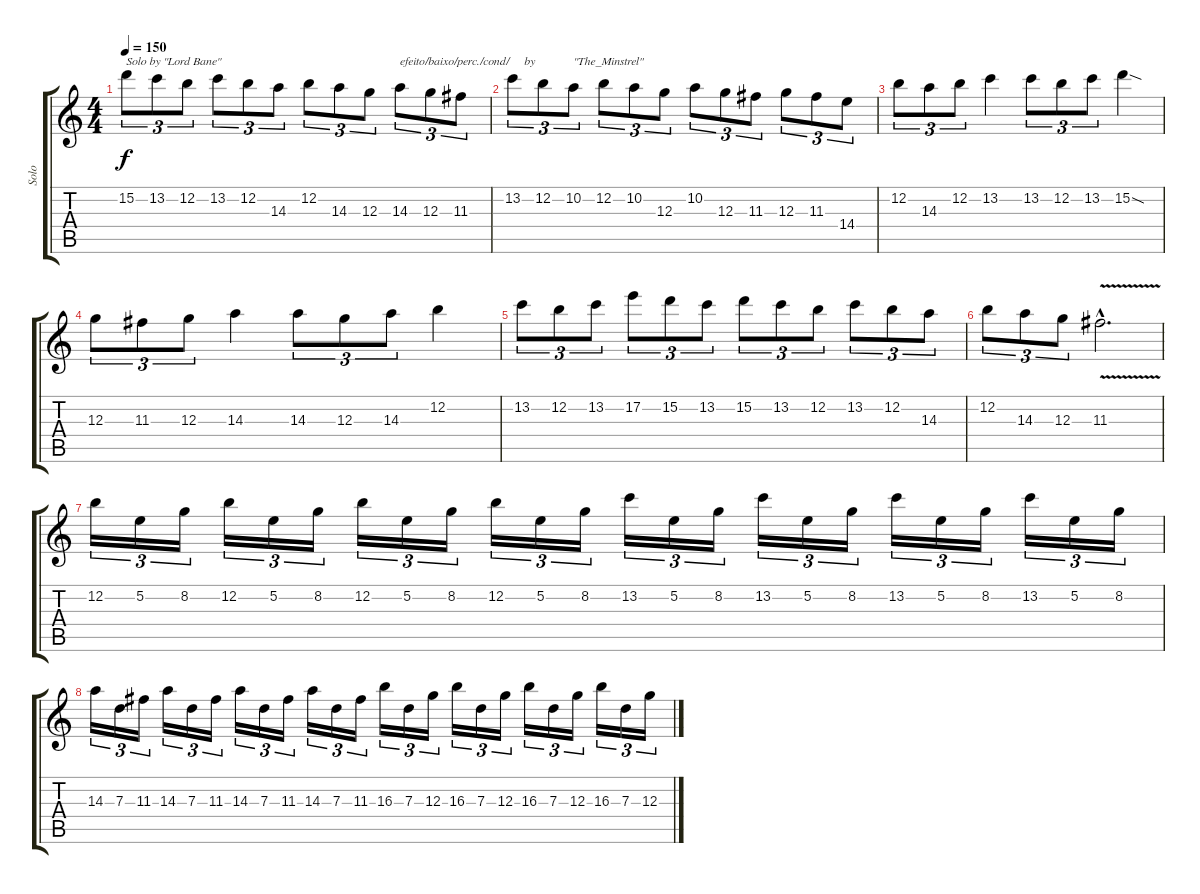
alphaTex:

\track ("Solo" "Solo") {instrument overdrivenguitar}
\staff {score tabs}
\tuning (E4 B3 G3 D3 A2 E2) {hide}
\ts (4 4)
\tempo 150
\clef g2
\ks c
15.2.8{tu (3 2) txt "Solo by \"Lord Bane\"" dy f instrument overdrivenguitar} 13.2.8{tu (3 2)} 12.2.8{tu (3 2)} 13.2.8{tu (3 2)} 12.2.8{tu (3 2)} 14.3.8{tu (3 2)} 12.2.8{tu (3 2)} 14.3.8{tu (3 2)} 12.3.8{tu (3 2)} 14.3.8{tu (3 2) txt "efeito/baixo/perc./cond/     by"} 12.3.8{tu (3 2)} 11.3.8{tu (3 2)} |
13.2.8{tu (3 2)} 12.2.8{tu (3 2)} 10.2.8{tu (3 2) txt "\"The_Minstrel\""} 12.2.8{tu (3 2)} 10.2.8{tu (3 2)} 12.3.8{tu (3 2)} 10.2.8{tu (3 2)} 12.3.8{tu (3 2)} 11.3.8{tu (3 2)} 12.3.8{tu (3 2)} 11.3.8{tu (3 2)} 14.4.8{tu (3 2)} |
12.2.8{tu (3 2)} 14.3.8{tu (3 2)} 12.2.8{tu (3 2)} 13.2.4 13.2.8{tu (3 2)} 12.2.8{tu (3 2)} 13.2.8{tu (3 2)} 15.2{sod}.4 |
12.3.8{tu (3 2)} 11.3.8{tu (3 2)} 12.3.8{tu (3 2)} 14.3.4 14.3.8{tu (3 2)} 12.3.8{tu (3 2)} 14.3.8{tu (3 2)} 12.2.4 |
13.2.8{tu (3 2)} 12.2.8{tu (3 2)} 13.2.8{tu (3 2)} 17.2.8{tu (3 2)} 15.2.8{tu (3 2)} 13.2.8{tu (3 2)} 15.2.8{tu (3 2)} 13.2.8{tu (3 2)} 12.2.8{tu (3 2)} 13.2.8{tu (3 2)} 12.2.8{tu (3 2)} 14.3.8{tu (3 2)} |
12.2.8{tu (3 2)} 14.3.8{tu (3 2)} 12.3.8{tu (3 2)} 11.3{v hac}.2{d} |
12.2.16{tu (3 2)} 5.2.16{tu (3 2)} 8.2.16{tu (3 2)} 12.2.16{tu (3 2)} 5.2.16{tu (3 2)} 8.2.16{tu (3 2)} 12.2.16{tu (3 2)} 5.2.16{tu (3 2)} 8.2.16{tu (3 2)} 12.2.16{tu (3 2)} 5.2.16{tu (3 2)} 8.2.16{tu (3 2)} 13.2.16{tu (3 2)} 5.2.16{tu (3 2)} 8.2.16{tu (3 2)} 13.2.16{tu (3 2)} 5.2.16{tu (3 2)} 8.2.16{tu (3 2)} 13.2.16{tu (3 2)} 5.2.16{tu (3 2)} 8.2.16{tu (3 2)} 13.2.16{tu (3 2)} 5.2.16{tu (3 2)} 8.2.16{tu (3 2)} |
14.3.16{tu (3 2)} 7.3.16{tu (3 2)} 11.3.16{tu (3 2)} 14.3.16{tu (3 2)} 7.3.16{tu (3 2)} 11.3.16{tu (3 2)} 14.3.16{tu (3 2)} 7.3.16{tu (3 2)} 11.3.16{tu (3 2)} 14.3.16{tu (3 2)} 7.3.16{tu (3 2)} 11.3.16{tu (3 2)} 16.3.16{tu (3 2)} 7.3.16{tu (3 2)} 12.3.16{tu (3 2)} 16.3.16{tu (3 2)} 7.3.16{tu (3 2)} 12.3.16{tu (3 2)} 16.3.16{tu (3 2)} 7.3.16{tu (3 2)} 12.3.16{tu (3 2)} 16.3.16{tu (3 2)} 7.3.16{tu (3 2)} 12.3.16{tu (3 2)}
